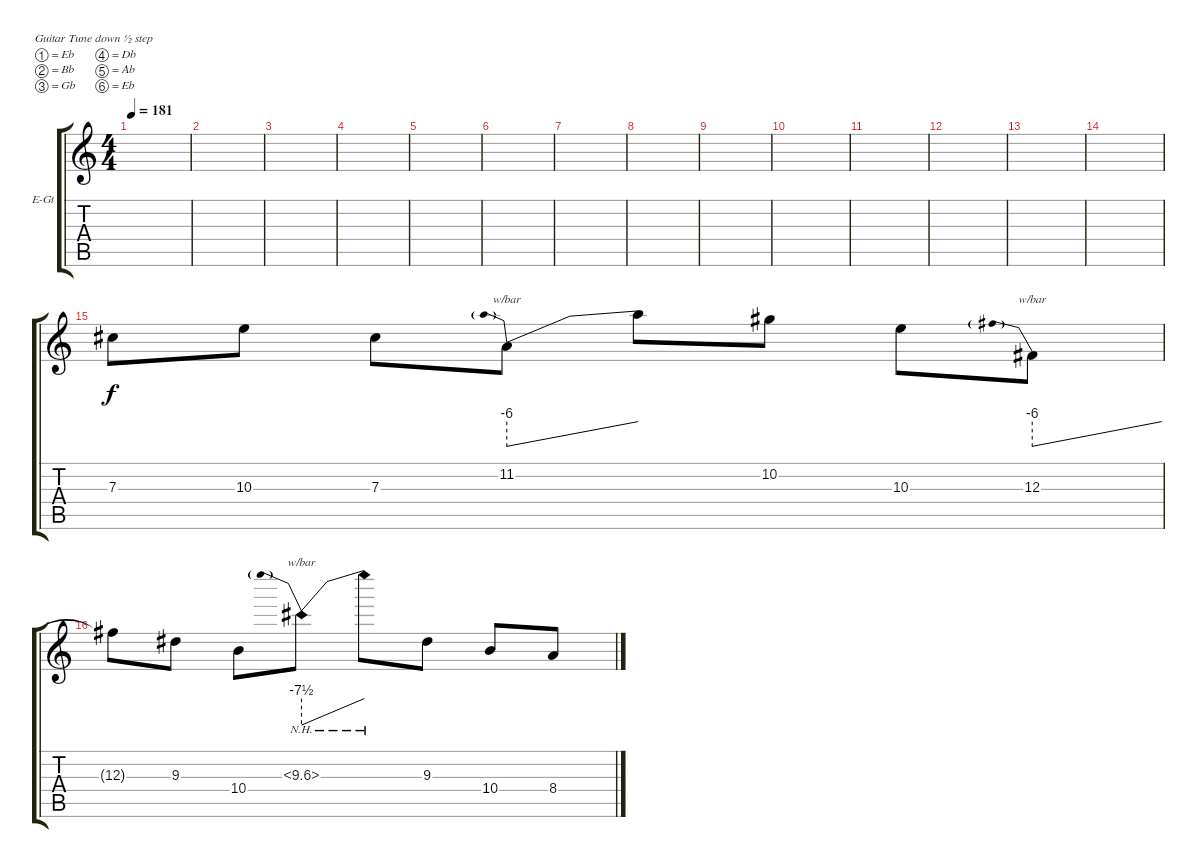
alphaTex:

\bracketExtendMode groupsimilarinstruments
\firstSystemTrackNameOrientation horizontal
\otherSystemsTrackNameOrientation horizontal
\track ("solo" "E-Gt") {instrument distortionguitar}
\staff {score tabs}
\tuning (Eb4 Bb3 Gb3 Db3 Ab2 Eb2)
\ts (4 4)
\tempo 181
\clef g2
\ks c
|
|
|
|
|
|
|
|
|
|
|
|
|
|
7.3.8 10.3.8 7.3.8 11.2.8{tbe (predivedive default 0 -24 30 0)} 11.2{t}.8 10.2.8 10.3.8 12.3.8{tbe (predivedive default 0 -24 30 0)} |
12.3{t}.8 9.3.8 10.4.8 10.3{nh}.8{tbe (predivedive default 0 -30 30 0)} 10.3{nh t}.8 9.3.8 10.4.8 8.4.8
